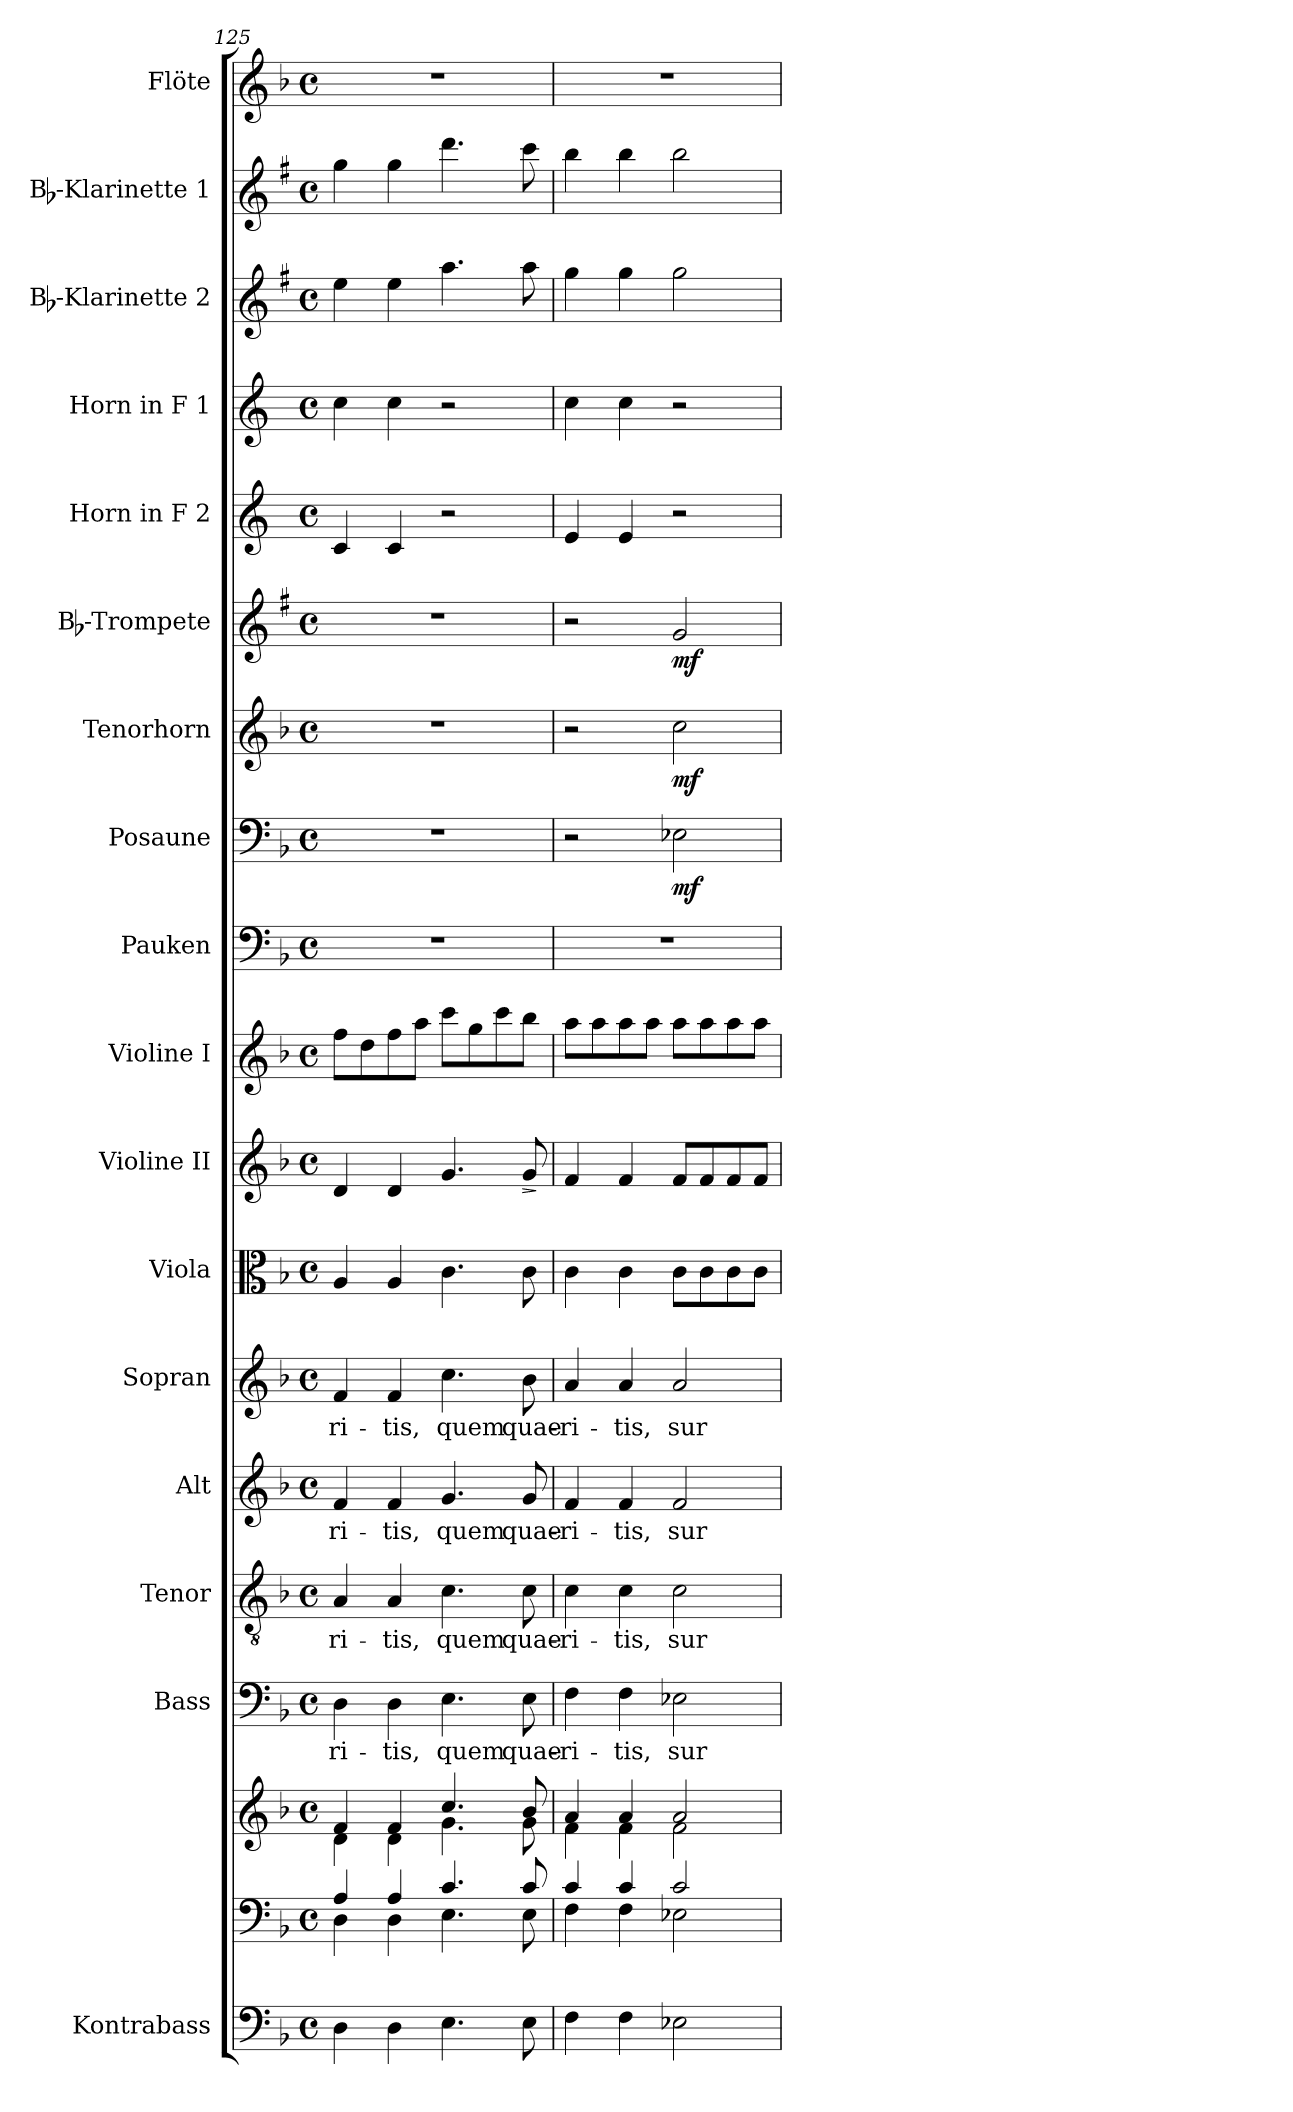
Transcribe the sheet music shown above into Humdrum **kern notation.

**kern	**kern	**kern	**kern	**text	**kern	**text	**kern	**text	**kern	**text	**kern	**kern	**dynam	**kern	**kern	**kern	**dynam	**kern	**dynam	**kern	**dynam	**kern	**kern	**kern	**kern	**kern
*part18	*part17	*part17	*part16	*part16	*part15	*part15	*part14	*part14	*part13	*part13	*part12	*part11	*part11	*part10	*part9	*part8	*part8	*part7	*part7	*part6	*part6	*part5	*part4	*part3	*part2	*part1
*staff19	*staff18	*staff17	*staff16	*staff16	*staff15	*staff15	*staff14	*staff14	*staff13	*staff13	*staff12	*staff11	*staff11	*staff10	*staff9	*staff8	*staff8	*staff7	*staff7	*staff6	*staff6	*staff5	*staff4	*staff3	*staff2	*staff1
*I"Kontrabass	*	*	*I"Bass	*	*I"Tenor	*	*I"Alt	*	*I"Sopran	*	*I"Viola	*I"Violine II	*	*I"Violine I	*I"Pauken	*I"Posaune	*	*I"Tenorhorn	*	*I"Bb-Trompete	*	*I"Horn in F 2	*I"Horn in F 1	*I"Bb-Klarinette 2	*I"Bb-Klarinette 1	*I"Flöte
*I'Kb.	*	*	*I'B.	*	*I'T.	*	*I'A.	*	*I'S.	*	*I'Vla.	*I'Vl. II	*	*I'Vl. I	*I'Pk.	*I'Pos.	*	*I'T. Hrn.	*	*I'Bb Trp.	*	*	*	*I'Bb Kl. 2	*I'Bb Kl. 1	*I'Fl.
*clefF4	*clefF4	*clefG2	*clefF4	*	*clefGv2	*	*clefG2	*	*clefG2	*	*clefC3	*clefG2	*	*clefG2	*clefF4	*clefF4	*	*clefG2	*	*clefG2	*	*clefG2	*clefG2	*clefG2	*clefG2	*clefG2
*ITrd7c12	*	*	*	*	*	*	*	*	*	*	*	*	*	*	*	*	*	*ITrd8c14	*	*ITrd1c2	*	*ITrd4c7	*ITrd4c7	*ITrd1c2	*ITrd1c2	*
*k[b-]	*k[b-]	*k[b-]	*k[b-]	*	*k[b-]	*	*k[b-]	*	*k[b-]	*	*k[b-]	*k[b-]	*	*k[b-]	*k[b-]	*k[b-]	*	*k[b-]	*	*k[b-]	*	*k[b-]	*k[b-]	*k[b-]	*k[b-]	*k[b-]
*F:	*F:	*F:	*F:	*	*F:	*	*F:	*	*F:	*	*F:	*F:	*	*F:	*F:	*F:	*	*F:	*	*F:	*	*F:	*F:	*F:	*F:	*F:
*M4/4	*M4/4	*M4/4	*M4/4	*	*M4/4	*	*M4/4	*	*M4/4	*	*M4/4	*M4/4	*	*M4/4	*M4/4	*M4/4	*	*M4/4	*	*M4/4	*	*M4/4	*M4/4	*M4/4	*M4/4	*M4/4
*met(c)	*met(c)	*met(c)	*met(c)	*	*met(c)	*	*met(c)	*	*met(c)	*	*met(c)	*met(c)	*	*met(c)	*met(c)	*met(c)	*	*met(c)	*	*met(c)	*	*met(c)	*met(c)	*met(c)	*met(c)	*met(c)
=125	=125	=125	=125	=125	=125	=125	=125	=125	=125	=125	=125	=125	=125	=125	=125	=125	=125	=125	=125	=125	=125	=125	=125	=125	=125	=125
*	*^	*^	*	*	*	*	*	*	*	*	*	*	*	*	*	*	*	*	*	*	*	*	*	*	*	*
!	!	!	!	!	!	!LO:LY:b	!	!LO:LY:b	!	!LO:LY:b	!	!LO:LY:b	!	!	!	!	!	!	!	!	!	!	!	!	!	!	!	!
4DD\	4A/	4D\	4f/	4d\	4D\	-ri-	4A/	-ri-	4f/	-ri-	4f/	-ri-	4A/	4d/	.	8ff\L	1r	1r	.	1r	.	1r	.	4F/	4f\	4dd\	4ff\	1r
.	.	.	.	.	.	.	.	.	.	.	.	.	.	.	.	8dd\	.	.	.	.	.	.	.	.	.	.	.	.
!	!	!	!	!	!	!LO:LY:b	!	!LO:LY:b	!	!LO:LY:b	!	!LO:LY:b	!	!	!	!	!	!	!	!	!	!	!	!	!	!	!	!
4DD\	4A/	4D\	4f/	4d\	4D\	-tis,	4A/	-tis,	4f/	-tis,	4f/	-tis,	4A/	4d/	.	8ff\	.	.	.	.	.	.	.	4F/	4f\	4dd\	4ff\	.
.	.	.	.	.	.	.	.	.	.	.	.	.	.	.	.	8aa\J	.	.	.	.	.	.	.	.	.	.	.	.
!	!	!	!	!	!	!LO:LY:b	!	!LO:LY:b	!	!LO:LY:b	!	!LO:LY:b	!	!	!	!	!	!	!	!	!	!	!	!	!	!	!	!
4.EE\	4.c/	4.E\	4.cc/	4.g\	4.E\	quem	4.c\	quem	4.g/	quem	4.cc\	quem	4.c\	4.g/	.	8ccc\L	.	.	.	.	.	.	.	2r	2r	4.gg\	4.ccc\	.
.	.	.	.	.	.	.	.	.	.	.	.	.	.	.	.	8gg\	.	.	.	.	.	.	.	.	.	.	.	.
.	.	.	.	.	.	.	.	.	.	.	.	.	.	.	.	8ccc\	.	.	.	.	.	.	.	.	.	.	.	.
!	!	!	!	!	!	!LO:LY:b	!	!LO:LY:b	!	!LO:LY:b	!	!LO:LY:b	!	!	!LO:HP:b	!	!	!	!	!	!	!	!	!	!	!	!	!
8EE\	8c/	8E\	8b-/	8g\	8E\	quae-	8c\	quae-	8g/	quae-	8b-\	quae-	8c\	8g/	>	8bb-\J	.	.	.	.	.	.	.	.	.	8gg\	8bb-\	.
*	*v	*v	*	*	*	*	*	*	*	*	*	*	*	*	*	*	*	*	*	*	*	*	*	*	*	*	*	*
*	*	*v	*v	*	*	*	*	*	*	*	*	*	*	*	*	*	*	*	*	*	*	*	*	*	*	*	*
.	.	.	.	.	.	.	.	.	.	.	.	.	]	.	.	.	.	.	.	.	.	.	.	.	.	.
!!LO:PB:g=z
=126	=126	=126	=126	=126	=126	=126	=126	=126	=126	=126	=126	=126	=126	=126	=126	=126	=126	=126	=126	=126	=126	=126	=126	=126	=126	=126
*	*^	*^	*	*	*	*	*	*	*	*	*	*	*	*	*	*	*	*	*	*	*	*	*	*	*	*
!	!	!	!	!	!	!LO:LY:b	!	!LO:LY:b	!	!LO:LY:b	!	!LO:LY:b	!	!	!	!	!	!	!	!	!	!	!	!	!	!	!	!
4FF\	4c/	4F\	4a/	4f\	4F\	-ri-	4c\	-ri-	4f/	-ri-	4a/	-ri-	4c\	4f/	.	8aa\L	1r	2r	.	2r	.	2r	.	4A/	4f\	4ff\	4aa\	1r
.	.	.	.	.	.	.	.	.	.	.	.	.	.	.	.	8aa\	.	.	.	.	.	.	.	.	.	.	.	.
!	!	!	!	!	!	!LO:LY:b	!	!LO:LY:b	!	!LO:LY:b	!	!LO:LY:b	!	!	!	!	!	!	!	!	!	!	!	!	!	!	!	!
4FF\	4c/	4F\	4a/	4f\	4F\	-tis,	4c\	-tis,	4f/	-tis,	4a/	-tis,	4c\	4f/	.	8aa\	.	.	.	.	.	.	.	4A/	4f\	4ff\	4aa\	.
.	.	.	.	.	.	.	.	.	.	.	.	.	.	.	.	8aa\J	.	.	.	.	.	.	.	.	.	.	.	.
!	!	!	!	!	!	!LO:LY:b	!	!LO:LY:b	!	!LO:LY:b	!	!LO:LY:b	!	!	!	!	!	!	!LO:DY:b	!	!LO:DY:b	!	!LO:DY:b	!	!	!	!	!
2EE-X\	2c/	2E-X\	2a/	2f\	2E-X\	sur-	2c\	sur-	2f/	sur-	2a/	sur-	8c\L	8f/L	.	8aa\L	.	2E-X\	mf	2c\	mf	2f/	mf	2r	2r	2ff\	2aa\	.
.	.	.	.	.	.	.	.	.	.	.	.	.	8c\	8f/	.	8aa\	.	.	.	.	.	.	.	.	.	.	.	.
.	.	.	.	.	.	.	.	.	.	.	.	.	8c\	8f/	.	8aa\	.	.	.	.	.	.	.	.	.	.	.	.
.	.	.	.	.	.	.	.	.	.	.	.	.	8c\J	8f/J	.	8aa\J	.	.	.	.	.	.	.	.	.	.	.	.
*	*v	*v	*	*	*	*	*	*	*	*	*	*	*	*	*	*	*	*	*	*	*	*	*	*	*	*	*	*
*	*	*v	*v	*	*	*	*	*	*	*	*	*	*	*	*	*	*	*	*	*	*	*	*	*	*	*	*
=	=	=	=	=	=	=	=	=	=	=	=	=	=	=	=	=	=	=	=	=	=	=	=	=	=	=
*-	*-	*-	*-	*-	*-	*-	*-	*-	*-	*-	*-	*-	*-	*-	*-	*-	*-	*-	*-	*-	*-	*-	*-	*-	*-	*-
